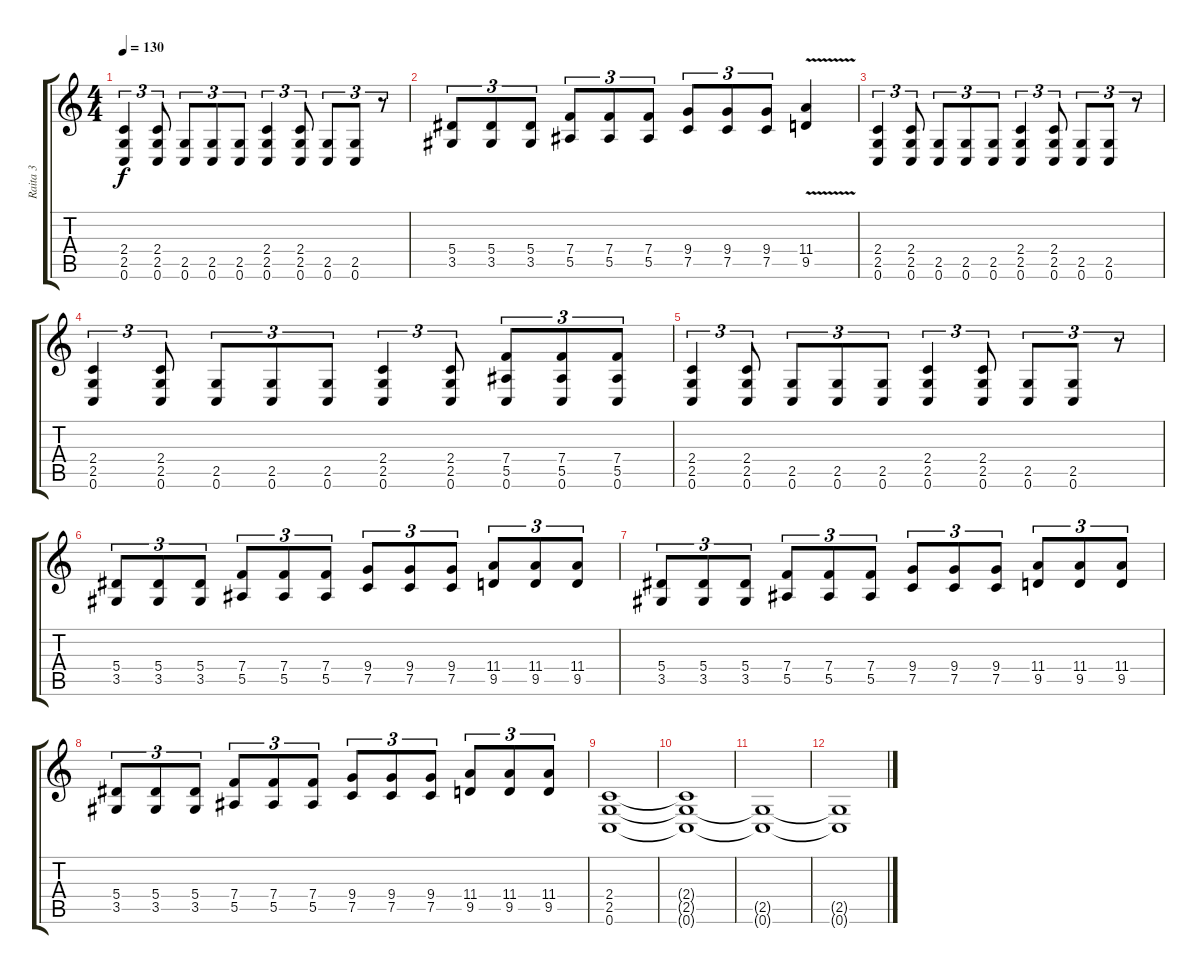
\track ("Raita 3" "Raita 3") {instrument distortionguitar}
\staff {score tabs}
\tuning (C4 G3 Eb3 Bb2 F2 C2) {hide}
\ts (4 4)
\tempo 130
\clef g2
\ks c
(2.4 2.5 0.6).4{tu (3 2) dy f} (2.4 2.5 0.6).8{tu (3 2)} (2.5 0.6).8{tu (3 2)} (2.5 0.6).8{tu (3 2)} (2.5 0.6).8{tu (3 2)} (2.4 2.5 0.6).4{tu (3 2)} (2.4 2.5 0.6).8{tu (3 2)} (2.5 0.6).8{tu (3 2)} (2.5 0.6).8{tu (3 2)} r.8{tu (3 2)} |
(5.4 3.5).8{tu (3 2)} (5.4 3.5).8{tu (3 2)} (5.4 3.5).8{tu (3 2)} (7.4 5.5).8{tu (3 2)} (7.4 5.5).8{tu (3 2)} (7.4 5.5).8{tu (3 2)} (9.4 7.5).8{tu (3 2)} (9.4 7.5).8{tu (3 2)} (9.4 7.5).8{tu (3 2)} (11.4{v} 9.5{v}).4 |
(2.4 2.5 0.6).4{tu (3 2)} (2.4 2.5 0.6).8{tu (3 2)} (2.5 0.6).8{tu (3 2)} (2.5 0.6).8{tu (3 2)} (2.5 0.6).8{tu (3 2)} (2.4 2.5 0.6).4{tu (3 2)} (2.4 2.5 0.6).8{tu (3 2)} (2.5 0.6).8{tu (3 2)} (2.5 0.6).8{tu (3 2)} r.8{tu (3 2)} |
(2.4 2.5 0.6).4{tu (3 2)} (2.4 2.5 0.6).8{tu (3 2)} (2.5 0.6).8{tu (3 2)} (2.5 0.6).8{tu (3 2)} (2.5 0.6).8{tu (3 2)} (2.4 2.5 0.6).4{tu (3 2)} (2.4 2.5 0.6).8{tu (3 2)} (7.4 5.5 0.6).8{tu (3 2)} (7.4 5.5 0.6).8{tu (3 2)} (7.4 5.5 0.6).8{tu (3 2)} |
(2.4 2.5 0.6).4{tu (3 2)} (2.4 2.5 0.6).8{tu (3 2)} (2.5 0.6).8{tu (3 2)} (2.5 0.6).8{tu (3 2)} (2.5 0.6).8{tu (3 2)} (2.4 2.5 0.6).4{tu (3 2)} (2.4 2.5 0.6).8{tu (3 2)} (2.5 0.6).8{tu (3 2)} (2.5 0.6).8{tu (3 2)} r.8{tu (3 2)} |
(5.4 3.5).8{tu (3 2)} (5.4 3.5).8{tu (3 2)} (5.4 3.5).8{tu (3 2)} (7.4 5.5).8{tu (3 2)} (7.4 5.5).8{tu (3 2)} (7.4 5.5).8{tu (3 2)} (9.4 7.5).8{tu (3 2)} (9.4 7.5).8{tu (3 2)} (9.4 7.5).8{tu (3 2)} (11.4 9.5).8{tu (3 2)} (11.4 9.5).8{tu (3 2)} (11.4 9.5).8{tu (3 2)} |
(5.4 3.5).8{tu (3 2)} (5.4 3.5).8{tu (3 2)} (5.4 3.5).8{tu (3 2)} (7.4 5.5).8{tu (3 2)} (7.4 5.5).8{tu (3 2)} (7.4 5.5).8{tu (3 2)} (9.4 7.5).8{tu (3 2)} (9.4 7.5).8{tu (3 2)} (9.4 7.5).8{tu (3 2)} (11.4 9.5).8{tu (3 2)} (11.4 9.5).8{tu (3 2)} (11.4 9.5).8{tu (3 2)} |
(5.4 3.5).8{tu (3 2)} (5.4 3.5).8{tu (3 2)} (5.4 3.5).8{tu (3 2)} (7.4 5.5).8{tu (3 2)} (7.4 5.5).8{tu (3 2)} (7.4 5.5).8{tu (3 2)} (9.4 7.5).8{tu (3 2)} (9.4 7.5).8{tu (3 2)} (9.4 7.5).8{tu (3 2)} (11.4 9.5).8{tu (3 2)} (11.4 9.5).8{tu (3 2)} (11.4 9.5).8{tu (3 2)} |
(2.4 2.5 0.6).1 |
(2.4{t} 2.5{t} 0.6{t}).1 |
(2.5{t} 0.6{t}).1 |
(2.5{t} 0.6{t}).1
